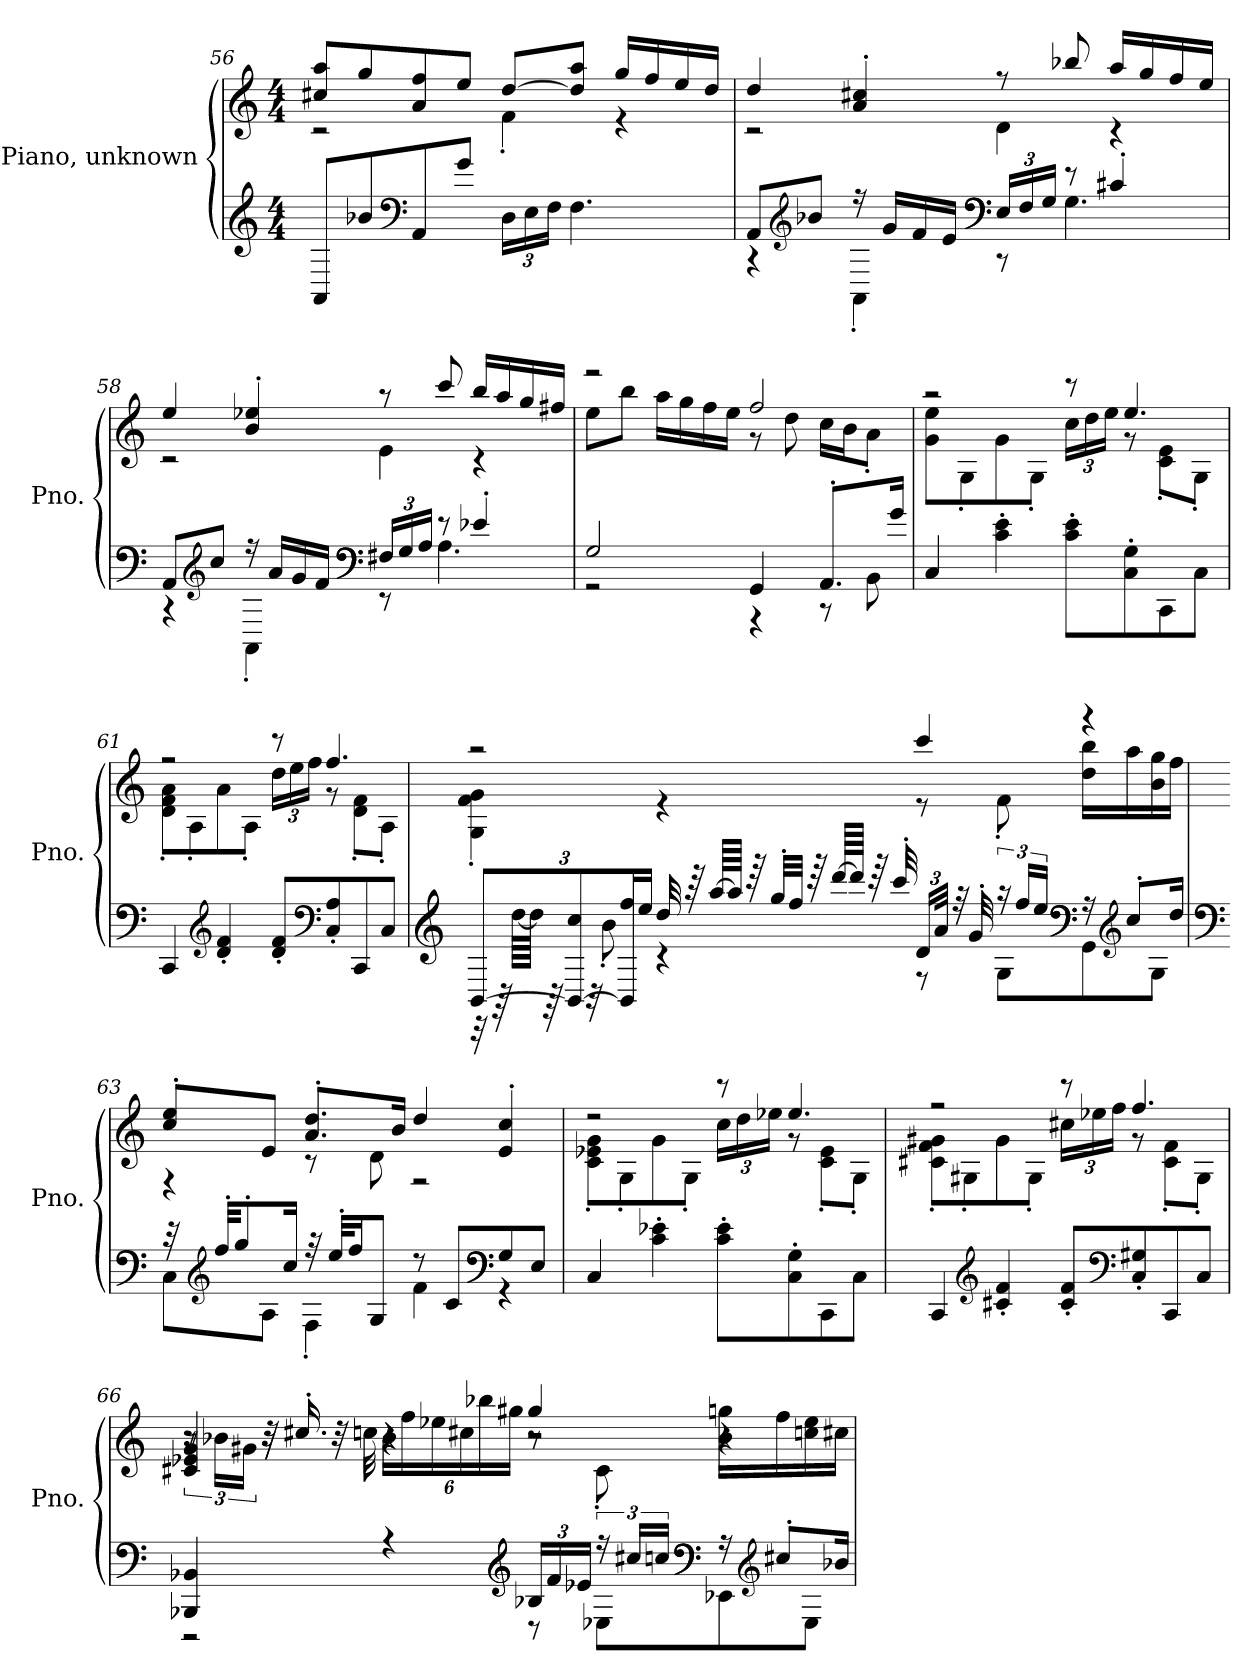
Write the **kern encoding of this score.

**kern	**kern
*part1	*part1
*staff2	*staff1
*I"Piano, unknown	*
*I'Pno.	*
*clefG2	*clefG2
*k[]	*k[]
*M4/4	*M4/4
=56	=56
*	*^
8AA/L	8cc#X/ 8aa/L	2r
8b-X/	8gg/	.
*clefF4	*	*
8AA/	8a/ 8ff/	.
8g/J	8ee/J	.
*Xbrackettup	*	*
24D\LL	[8dd/L	4f'\
24E\	.	.
24F\JJ	.	.
4.F\	8dd/] 8aa/J	.
.	16gg/LL	4r
.	16ff/	.
.	16ee/	.
.	16dd/JJ	.
!!LO:PB:g=z	!!
=57	=57	=57
*^	*	*
8AA/L	4r	4dd/	2r
*clefG2	*	*	*
8b-X/J	.	.	.
16r	4AA'\	4a/' 4cc#X/'	.
16g/LL	.	.	.
16f/	.	.	.
16e/JJ	.	.	.
*clefF4	*	*	*
24E/LL	8r	8r	4d\
24F/	.	.	.
24G/JJ	.	.	.
8r	4.G\	8bb-X/	.
4c#X'/	.	16aa/LL	4r
.	.	16gg/	.
.	.	16ff/	.
.	.	16ee/JJ	.
=58	=58	=58	=58
8AA/L	4r	4ee/	2r
*clefG2	*	*	*
8cc/J	.	.	.
16r	4AA'\	4b/' 4ee-X/'	.
16a/LL	.	.	.
16g/	.	.	.
16f/JJ	.	.	.
*clefF4	*	*	*
24F#X/LL	8r	8r	4e\
24G/	.	.	.
24A/JJ	.	.	.
8r	4.A\	8ccc/	.
4e-X'/	.	16bb/LL	4r
.	.	16aa/	.
.	.	16gg/	.
.	.	16ff#X/JJ	.
!!LO:LB:g=z	!!
=59	=59	=59	=59
2G/	2r	2r	8ee\L
.	.	.	8bb\J
.	.	.	16aa\LL
.	.	.	16gg\
.	.	.	16ff\
.	.	.	16ee\JJ
4GG/	4r	2ff/	8r
.	.	.	8dd\
8.AA'/L	8r	.	16cc\LL
.	.	.	16b\J
.	8BB\	.	8a'\J
16g/Jk	.	.	.
*v	*v	*	*
=60	=60	=60
4C/	2r	8g\ 8ee\L
.	.	8G'\
4c\' 4e\'	.	8g\
.	.	8G'\J
*	*	*Xbrackettup
8c\' 8e\'L	8r	24cc\LL
.	.	24dd\
.	.	24ee\JJ
8C\' 8G\'	4.ee/	8r
8CC\	.	8c\' 8e\'L
8C\J	.	8G'\J
=61	=61	=61
4CC/	2r	8d\' 8f\' 8a\'L
.	.	8A'\
*clefG2	*	*
4d/' 4f/'	.	8a\
.	.	8A'\J
8d/' 8f/'L	8r	24dd\LL
.	.	24ee\
.	.	24ff\JJ
*clefF4	*	*
8C/' 8A/'	4.ff/	8r
8CC/	.	8d\' 8f\'L
8C/J	.	8A'\J
!!LO:LB:g=z	!!
=62	=62	=62
*clefG2	*	*
*^	*	*
[12BB/L	32r	2r	4G\' 4f\' 4g\'
.	64r	.	.
.	[64dd\LLLL	.	.
.	64dd\JJJJ]	.	.
.	64r	.	.
12BB/_ 12cc/	.	.	.
.	32r	.	.
.	8b'\	.	.
24BB/] 24ff/L	.	.	.
24ee/JJ	.	.	.
32dd/	4r	.	4r
64r	.	.	.
[64aa/LLLL	.	.	.
64aa/JJJJ]	.	.	.
64r	.	.	.
32gg'/LLL	.	.	.
32ff/JJJ	.	.	.
64r	.	.	.
[64ddd/LLLL	.	.	.
64ddd/JJJJ]	.	.	.
64r	.	.	.
32ccc'/	.	.	.
24d/LL	8r	4ccc/	8r
48a/JJk	.	.	.
32r	.	.	.
32g'/	.	.	.
*brackettup	*	*	*
24r	8G\L	.	8f'\
24ff/LL	.	.	.
24ee/JJ	.	.	.
*clefF4	*	*	*
16r	8GG\	4r	16dd\ 16bb\LL
*clefG2	*	*	*
8cc'/L	.	.	16aa\
.	8G\J	.	16b\ 16gg\
16dd/Jk	.	.	16ff\JJ
!!LO:LB:g=z	!!
=63	=63	=63	=63
*clefF4	*	*	*
32r	8C\L	8cc/' 8ee/'L	4r
*clefG2	*	*	*
32ff'/KKL	.	.	.
8gg'/	.	.	.
.	8A\J	8e/J	.
16cc/Jk	.	.	.
32r	4F'\	8.a/' 8.dd/'L	8r
32ee'/KLL	.	.	.
16ff/J	.	.	.
8G/J	.	.	8d\
.	.	16b/Jk	.
8r	4f\	4dd/	2r
8c/L	.	.	.
*clefF4	*	*	*
8G/	4r	4e/' 4cc/'	.
8E/J	.	.	.
*v	*v	*	*
=64	=64	=64
4C/	2r	8c\' 8e-X\' 8g\'L
.	.	8G'\
4c\' 4e-X\'	.	8g\
.	.	8G'\J
8c\' 8e-\'L	8r	24cc\LL
.	.	24dd\
.	.	24ee-X\JJ
8C\' 8G\'	4.ee-/	8r
8CC\	.	8c\' 8e-\'L
8C\J	.	8G'\J
!!LO:LB:g=z	!!
=65	=65	=65
4CC/	2r	8c#X\' 8f\' 8g#X\'L
.	.	8G#X'\
*clefG2	*	*
4c#X/' 4f/'	.	8g#\
.	.	8G#'\J
8c#/' 8f/'L	8r	24cc#X\LL
.	.	24ee-X\
.	.	24ff\JJ
*clefF4	*	*
8C/' 8G#X/'	4.ff/	8r
8CC/	.	8c#\' 8f\'L
8C/J	.	8G#'\J
!!LO:LB:g=z
=66	=66	=66
*^	*	*
*	*	*	*brackettup
*	*	*	*^
4BBB-X/ 4BB-X/	2r	8r	24r	4c#X/ 4e-X/ 4g/
.	.	.	24b-X\LL	.
.	.	.	24g#X\JJ	.
.	.	32r	16r	.
.	.	16.cc#X'/	.	.
.	.	.	32r	.
.	.	.	32ccn\	.
*	*	*	*Xbrackettup	*
4r	.	4r	24b-\LL	4r
.	.	.	24ff\	.
.	.	.	24ee-X\	.
.	.	.	24cc#X\	.
.	.	.	24bb-X\	.
.	.	.	24gg#X\JJ	.
*clefG2	*	*	*	*
*Xbrackettup	*	*	*	*
24B-X/LL	8r	4gg#/	8r	2r
24f/	.	.	.	.
24e-X/JJ	.	.	.	.
*brackettup	*	*	*	*
24r	8E-X\L	.	8c#'\	.
24cc#X/LL	.	.	.	.
24ccn/JJ	.	.	.	.
*clefF4	*	*	*	*
16r	8EE-X\	4r	16b-\ 16ggn\LL	.
*clefG2	*	*	*	*
8cc#X'/L	.	.	16ff\	.
.	8E-\J	.	16ccn\ 16ee-\	.
16b-X/Jk	.	.	16cc#X\JJ	.
*v	*v	*	*	*
*	*v	*v	*v
=	=
*-	*-
